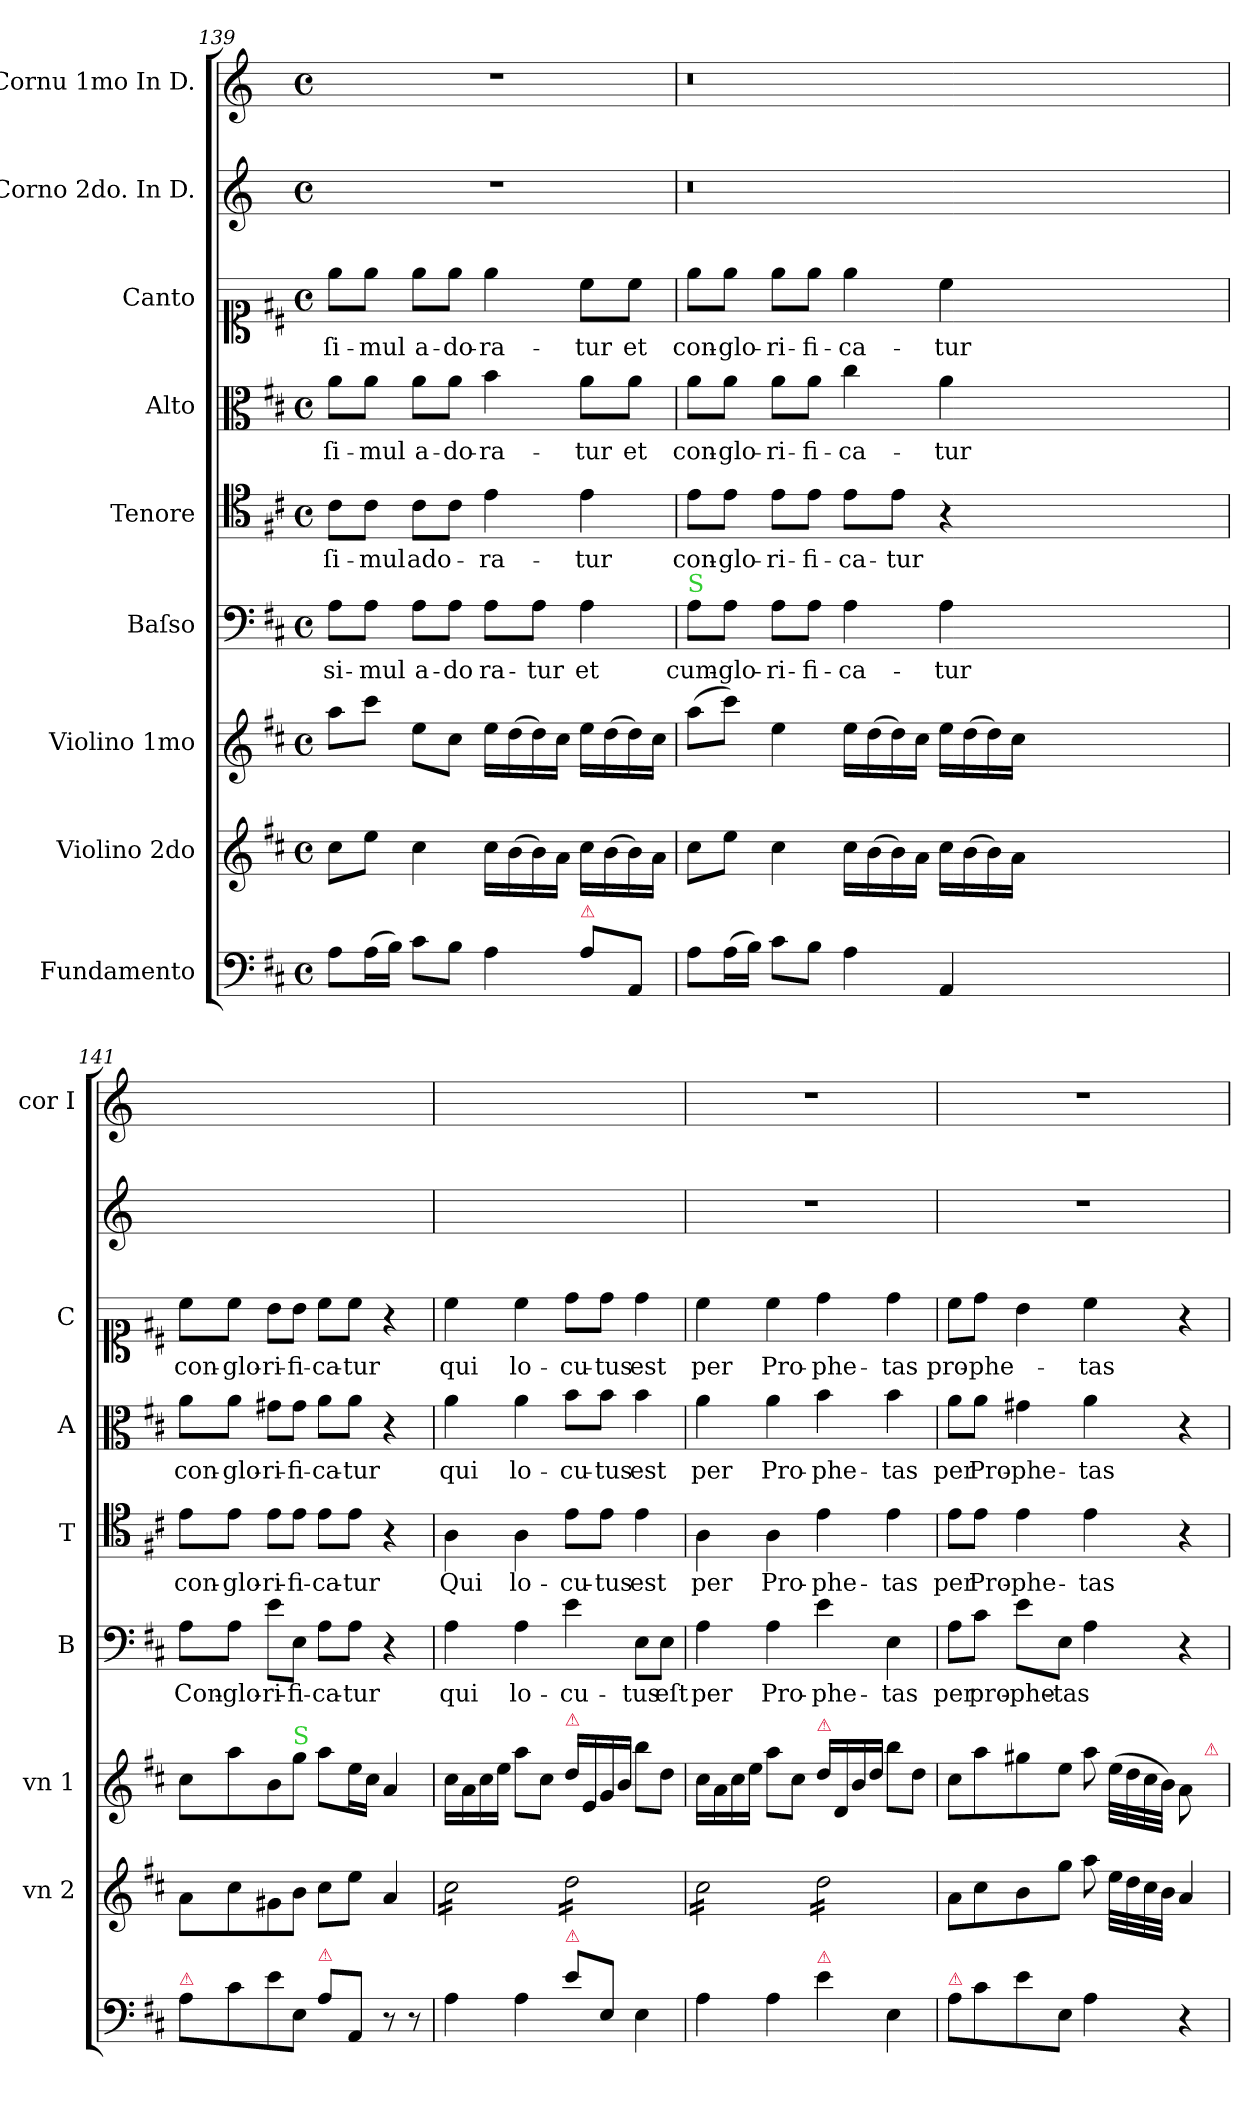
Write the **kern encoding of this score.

**kern	**kern	**kern	**kern	**text	**kern	**text	**kern	**text	**kern	**text	**kern	**kern
*part9	*part8	*part7	*part6	*part6	*part5	*part5	*part4	*part4	*part3	*part3	*part2	*part1
*staff9	*staff8	*staff7	*staff6	*staff6	*staff5	*staff5	*staff4	*staff4	*staff3	*staff3	*staff2	*staff1
*I"Fundamento	*I"Violino 2do	*I"Violino 1mo	*I"Baſso	*	*I"Tenore	*	*I"Alto	*	*I"Canto	*	*I"Corno 2do. In D.	*I"Cornu 1mo In D.
*	*I'vn 2	*I'vn 1	*I'B	*	*I'T	*	*I'A	*	*I'C	*	*	*I'cor I
*clefF4	*clefG2	*clefG2	*clefF4	*	*clefC4	*	*clefC3	*	*clefC1	*	*clefG2	*clefG2
*	*	*	*	*	*	*	*	*	*	*	*ITrd6c10	*ITrd6c10
*k[f#c#]	*k[f#c#]	*k[f#c#]	*k[f#c#]	*	*k[f#c#]	*	*k[f#c#]	*	*k[f#c#]	*	*k[f#c#]	*k[f#c#]
*M4/4	*M4/4	*M4/4	*M4/4	*	*M4/4	*	*M4/4	*	*M4/4	*	*M4/4	*M4/4
*met(c)	*met(c)	*met(c)	*met(c)	*	*met(c)	*	*met(c)	*	*met(c)	*	*met(c)	*met(c)
=139	=139	=139	=139	=139	=139	=139	=139	=139	=139	=139	=139	=139
8A\L	8cc#\L	8aa\L	8A\L	si-	8c#\L	ſi-	8a\L	ſi-	8ee\L	ſi-	1r	1r
(16A\L	8ee\J	8ccc#\J	8A\J	-mul	8c#\J	-mul	8a\J	-mul	8ee\J	-mul	.	.
16B\JJ)	.	.	.	.	.	.	.	.	.	.	.	.
8c#\L	4cc#\	8ee\L	8A\L	a-	8c#\L	ado-	8a\L	a-	8ee\L	a-	.	.
8B\J	.	8cc#\J	8A\J	-do	8c#\J	.	8a\J	-do-	8ee\J	-do-	.	.
4A\	16cc#\LL	16ee\LL	8A\L	ra-	4e\	-ra-	4b\	-ra-	4ee\	-ra-	.	.
.	(16b\	(16dd\	.	.	.	.	.	.	.	.	.	.
.	16b\)	16dd\)	8A\J	-tur	.	.	.	.	.	.	.	.
.	16a\JJ	16cc#\JJ	.	.	.	.	.	.	.	.	.	.
!LO:TX:a:color=crimson:t=⚠	!	!	!	!	!	!	!	!	!	!	!	!
8A\L	16cc#\LL	16ee\LL	4A\	et	4e\	-tur	8a\L	-tur	8cc#\L	-tur	.	.
.	(16b\	(16dd\	.	.	.	.	.	.	.	.	.	.
8AA/J	16b\)	16dd\)	.	.	.	.	8a\J	et	8cc#\J	et	.	.
.	16a\JJ	16cc#\JJ	.	.	.	.	.	.	.	.	.	.
=140	=140	=140	=140	=140	=140	=140	=140	=140	=140	=140	=140	=140
!	!	!	!LO:TX:a:color=limegreen:t=S	!	!	!	!	!	!	!	!	!
8A\L	8cc#\L	(8aa\L	8A\L	cum-	8e\L	con-	8a\L	con-	8ee\L	con-	0.r	0.r
(16A\L	8ee\J	8ccc#\J)	8A\J	-glo-	8e\J	-glo-	8a\J	-glo-	8ee\J	-glo-	.	.
16B\JJ)	.	.	.	.	.	.	.	.	.	.	.	.
8c#\L	4cc#\	4ee\	8A\L	-ri-	8e\L	-ri-	8a\L	-ri-	8ee\L	-ri-	.	.
8B\J	.	.	8A\J	-fi-	8e\J	-fi-	8a\J	-fi-	8ee\J	-fi-	.	.
4A\	16cc#\LL	16ee\LL	4A\	-ca-	8e\L	-ca-	4cc#\	-ca-	4ee\	-ca-	.	.
.	(16b\	(16dd\	.	.	.	.	.	.	.	.	.	.
.	16b\)	16dd\)	.	.	8e\J	-tur	.	.	.	.	.	.
.	16a\JJ	16cc#\JJ	.	.	.	.	.	.	.	.	.	.
4AA/	16cc#\LL	16ee\LL	4A\	-tur	4r	.	4a\	-tur	4cc#\	-tur	.	.
.	(16b\	(16dd\	.	.	.	.	.	.	.	.	.	.
.	16b\)	16dd\)	.	.	.	.	.	.	.	.	.	.
.	16a\JJ	16cc#\JJ	.	.	.	.	.	.	.	.	.	.
0ryy	0ryy	0ryy	0ryy	.	0ryy	.	0ryy	.	0ryy	.	.	.
=141	=141	=141	=141	=141	=141	=141	=141	=141	=141	=141	=141	=141
!LO:TX:a:color=crimson:t=⚠	!	!	!	!	!	!	!	!	!	!	!	!
!	!	!	!	!	!	!LO:LY:i	!	!	!	!	!	!
8A\L	8a\L	8cc#\L	8A\L	Con-	8e\L	con-	8a\L	con-	8cc#\L	con-	1ryy	1ryy
!	!	!	!	!	!	!LO:LY:i	!	!	!	!	!	!
8c#\	8cc#\	8aa\	8A\J	-glo-	8e\J	-glo-	8a\J	-glo-	8cc#\J	-glo-	.	.
!	!	!	!	!	!	!LO:LY:i	!	!	!	!	!	!
8e\	8g#X\	8b\	8e\L	-ri-	8e\L	-ri-	8g#X\L	-ri-	8b\L	-ri-	.	.
!	!	!LO:TX:a:color=limegreen:t=S	!	!	!	!	!	!	!	!	!	!
!	!	!	!	!	!	!LO:LY:i	!	!	!	!	!	!
8E/J	8b\J	8gg\J	8E\J	-fi-	8e\J	-fi-	8g#\J	-fi-	8b\J	-fi-	.	.
!LO:TX:a:color=crimson:t=⚠	!	!	!	!	!	!	!	!	!	!	!	!
!	!	!	!	!	!	!LO:LY:i	!	!	!	!	!	!
8A\L	8cc#\L	8aa\L	8A\L	-ca-	8e\L	-ca-	8a\L	-ca-	8cc#\L	-ca-	.	.
!	!	!	!	!	!	!LO:LY:i	!	!	!	!	!	!
8AA/J	8ee\J	16ee\L	8A\J	-tur	8e\J	-tur	8a\J	-tur	8cc#\J	-tur	.	.
.	.	16cc#\JJ	.	.	.	.	.	.	.	.	.	.
8r	4a/	4a/	4r	.	4r	.	4r	.	4r	.	.	.
8r	.	.	.	.	.	.	.	.	.	.	.	.
=142	=142	=142	=142	=142	=142	=142	=142	=142	=142	=142	=142	=142
*	*tremolo	*	*	*	*	*	*	*	*	*	*	*
4A\	16cc#\LL	16cc#\LL	4A\	qui	4A\	Qui	4a\	qui	4cc#\	qui	1ryy	1ryy
.	16cc#\	16a\	.	.	.	.	.	.	.	.	.	.
.	16cc#\	16cc#\	.	.	.	.	.	.	.	.	.	.
.	16cc#\	16ee\JJ	.	.	.	.	.	.	.	.	.	.
4A\	16cc#\	8aa\L	4A\	lo-	4A\	lo-	4a\	lo-	4cc#\	lo-	.	.
.	16cc#\	.	.	.	.	.	.	.	.	.	.	.
.	16cc#\	8cc#\J	.	.	.	.	.	.	.	.	.	.
.	16cc#\JJ	.	.	.	.	.	.	.	.	.	.	.
!	!	!LO:TX:a:color=crimson:t=⚠	!	!	!	!	!	!	!	!	!	!
!LO:TX:a:color=crimson:t=⚠	!	!	!	!	!	!	!	!	!	!	!	!
8e\L	16dd\LL	16dd\LL	4e\	-cu-	8e\L	-cu-	8b\L	-cu-	8dd\L	-cu-	.	.
.	16dd\	16e/	.	.	.	.	.	.	.	.	.	.
8E/J	16dd\	16g/	.	.	8e\J	-tus	8b\J	-tus	8dd\J	-tus	.	.
.	16dd\	16b/JJ	.	.	.	.	.	.	.	.	.	.
4E\	16dd\	8bb\L	8E\L	-tus	4e\	est	4b\	est	4dd\	est	.	.
.	16dd\	.	.	.	.	.	.	.	.	.	.	.
.	16dd\	8dd\J	8E\J	eſt	.	.	.	.	.	.	.	.
.	16dd\JJ	.	.	.	.	.	.	.	.	.	.	.
=143	=143	=143	=143	=143	=143	=143	=143	=143	=143	=143	=143	=143
4A\	16cc#\LL	16cc#\LL	4A\	per	4A\	per	4a\	per	4cc#\	per	1r	1r
.	16cc#\	16a\	.	.	.	.	.	.	.	.	.	.
.	16cc#\	16cc#\	.	.	.	.	.	.	.	.	.	.
.	16cc#\	16ee\JJ	.	.	.	.	.	.	.	.	.	.
4A\	16cc#\	8aa\L	4A\	Pro-	4A\	Pro-	4a\	Pro-	4cc#\	Pro-	.	.
.	16cc#\	.	.	.	.	.	.	.	.	.	.	.
.	16cc#\	8cc#\J	.	.	.	.	.	.	.	.	.	.
.	16cc#\JJ	.	.	.	.	.	.	.	.	.	.	.
!	!	!LO:TX:a:color=crimson:t=⚠	!	!	!	!	!	!	!	!	!	!
!LO:TX:a:color=crimson:t=⚠	!	!	!	!	!	!	!	!	!	!	!	!
4e\	16dd\LL	16dd\LL	4e\	-phe-	4e\	-phe-	4b\	-phe-	4dd\	-phe-	.	.
.	16dd\	16d/	.	.	.	.	.	.	.	.	.	.
.	16dd\	16b/	.	.	.	.	.	.	.	.	.	.
.	16dd\	16dd/JJ	.	.	.	.	.	.	.	.	.	.
4E\	16dd\	8bb\L	4E\	-tas	4e\	-tas	4b\	-tas	4dd\	-tas	.	.
.	16dd\	.	.	.	.	.	.	.	.	.	.	.
.	16dd\	8dd\J	.	.	.	.	.	.	.	.	.	.
.	16dd\JJ	.	.	.	.	.	.	.	.	.	.	.
*	*Xtremolo	*	*	*	*	*	*	*	*	*	*	*
=144	=144	=144	=144	=144	=144	=144	=144	=144	=144	=144	=144	=144
!LO:TX:a:color=crimson:t=⚠	!	!	!	!	!	!	!	!	!	!	!	!
!	!	!	!	!	!	!LO:LY:i	!	!	!	!LO:LY:i	!	!
8A\L	8a\L	8cc#\L	8A\L	per	8e\L	per	8a\L	per	8cc#\L	pro-	1r	1r
!	!	!	!	!	!	!LO:LY:i	!	!	!	!LO:LY:i	!	!
8c#\	8cc#\	8aa\	8c#\J	pro-	8e\J	Pro-	8a\J	Pro-	8dd\J	-phe-	.	.
!	!	!	!	!	!	!LO:LY:i	!	!	!	!	!	!
8e\	8b\	8gg#X\	8e\L	-phe-	4e\	-phe-	4g#X\	-phe-	4b\	.	.	.
8E/J	8gg\J	8ee\J	8E\J	-tas	.	.	.	.	.	.	.	.
!	!	!	!	!	!	!LO:LY:i	!	!	!	!LO:LY:i	!	!
4A\	8aa\	8aa\	4A\	.	4e\	-tas	4a\	-tas	4cc#\	-tas	.	.
.	32ee\LLL	(32ee\LLL	.	.	.	.	.	.	.	.	.	.
.	32dd\	32dd\	.	.	.	.	.	.	.	.	.	.
.	32cc#\	32cc#\	.	.	.	.	.	.	.	.	.	.
.	32b\JJJ	32b\JJJ)	.	.	.	.	.	.	.	.	.	.
4r	4a/	8a\	4r	.	4r	.	4r	.	4r	.	.	.
!	!	!LO:TX:a:color=crimson:t=⚠	!	!	!	!	!	!	!	!	!	!
.	.	8ryy	.	.	.	.	.	.	.	.	.	.
=	=	=	=	=	=	=	=	=	=	=	=	=
*-	*-	*-	*-	*-	*-	*-	*-	*-	*-	*-	*-	*-
